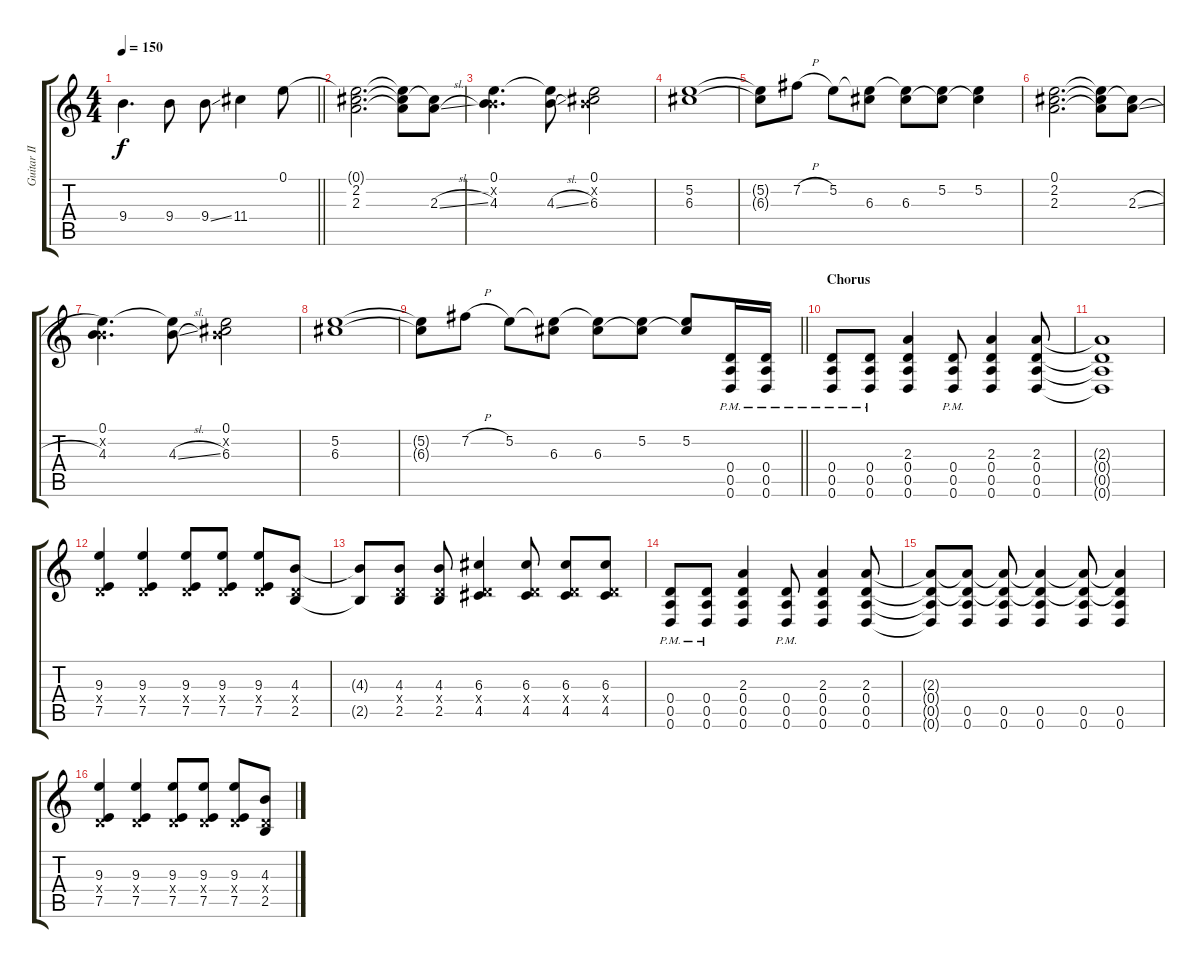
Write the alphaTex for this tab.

\track ("Guitar II" "Guitar II") {instrument overdrivenguitar}
\staff {score tabs}
\tuning (E4 B3 G3 D3 A2 D2) {hide}
\ts (4 4)
\tempo 150
\clef g2
\barLineRight lightlight
\ks c
9.4.4{d dy f} 9.4.8 9.4{ss}.8 11.4.4 0.1.8 |
(0.1{t} 2.2 2.3).2{d} (0.1{t} 2.2{t} 2.3{t}).8 (2.2{t} 2.3{sl}).8 |
(0.1 0.2{x} 4.3).4{d} (0.1{t} 4.3{sl}).8 (0.1 0.2{x} 6.3).2 |
(5.2 6.3).1 |
(5.2{t} 6.3{t}).8 7.2{h}.8 5.2.8 (5.2{t} 6.3).8 (5.2{t} 6.3).8 (5.2 6.3{t}).8 (5.2 6.3{t}).4 |
(0.1 2.2 2.3).2{d} (0.1{t} 2.2{t} 2.3{t}).8 (2.2{t} 2.3{sl}).8 |
(0.1 0.2{x} 4.3).4{d} (0.1{t} 4.3{sl}).8 (0.1 0.2{x} 6.3).2 |
(5.2 6.3).1 |
\barLineRight lightlight
(5.2{t} 6.3{t}).8 7.2{h}.8 5.2.8 (5.2{t} 6.3).8 (5.2{t} 6.3).8 (5.2 6.3{t}).8 (5.2 6.3{t}).8 (0.4{pm} 0.5{pm} 0.6{pm}).16 (0.4{pm} 0.5{pm} 0.6{pm}).16 |
\section ("" "Chorus")
(0.4{pm} 0.5{pm} 0.6{pm}).8 (0.4{pm} 0.5{pm} 0.6{pm}).8 (2.3 0.4 0.5 0.6).4 (0.4{pm} 0.5{pm} 0.6{pm}).8 (2.3 0.4 0.5 0.6).4 (2.3 0.4 0.5 0.6).8 |
(2.3{t} 0.4{t} 0.5{t} 0.6{t}).1 |
(9.3 0.4{x} 7.5).4 (9.3 0.4{x} 7.5).4 (9.3 0.4{x} 7.5).8 (9.3 0.4{x} 7.5).8 (9.3 0.4{x} 7.5).8 (4.3 0.4{x} 2.5).8 |
(4.3{t} 2.5{t}).8 (4.3 0.4{x} 2.5).8 (4.3 0.4{x} 2.5).8 (6.3 0.4{x} 4.5).4 (6.3 0.4{x} 4.5).8 (6.3 0.4{x} 4.5).8 (6.3 0.4{x} 4.5).8 |
(0.4{pm} 0.5{pm} 0.6{pm}).8 (0.4{pm} 0.5{pm} 0.6{pm}).8 (2.3 0.4 0.5 0.6).4 (0.4{pm} 0.5{pm} 0.6{pm}).8 (2.3 0.4 0.5 0.6).4 (2.3 0.4 0.5 0.6).8 |
(2.3{t} 0.4{t} 0.5{t} 0.6{t}).8 (2.3{t} 0.4{t} 0.5 0.6).8 (2.3{t} 0.4{t} 0.5 0.6).8 (2.3{t} 0.4{t} 0.5 0.6).4 (2.3{t} 0.4{t} 0.5 0.6).8 (2.3{t} 0.4{t} 0.5 0.6).4 |
(9.3 0.4{x} 7.5).4 (9.3 0.4{x} 7.5).4 (9.3 0.4{x} 7.5).8 (9.3 0.4{x} 7.5).8 (9.3 0.4{x} 7.5).8 (4.3 0.4{x} 2.5).8
